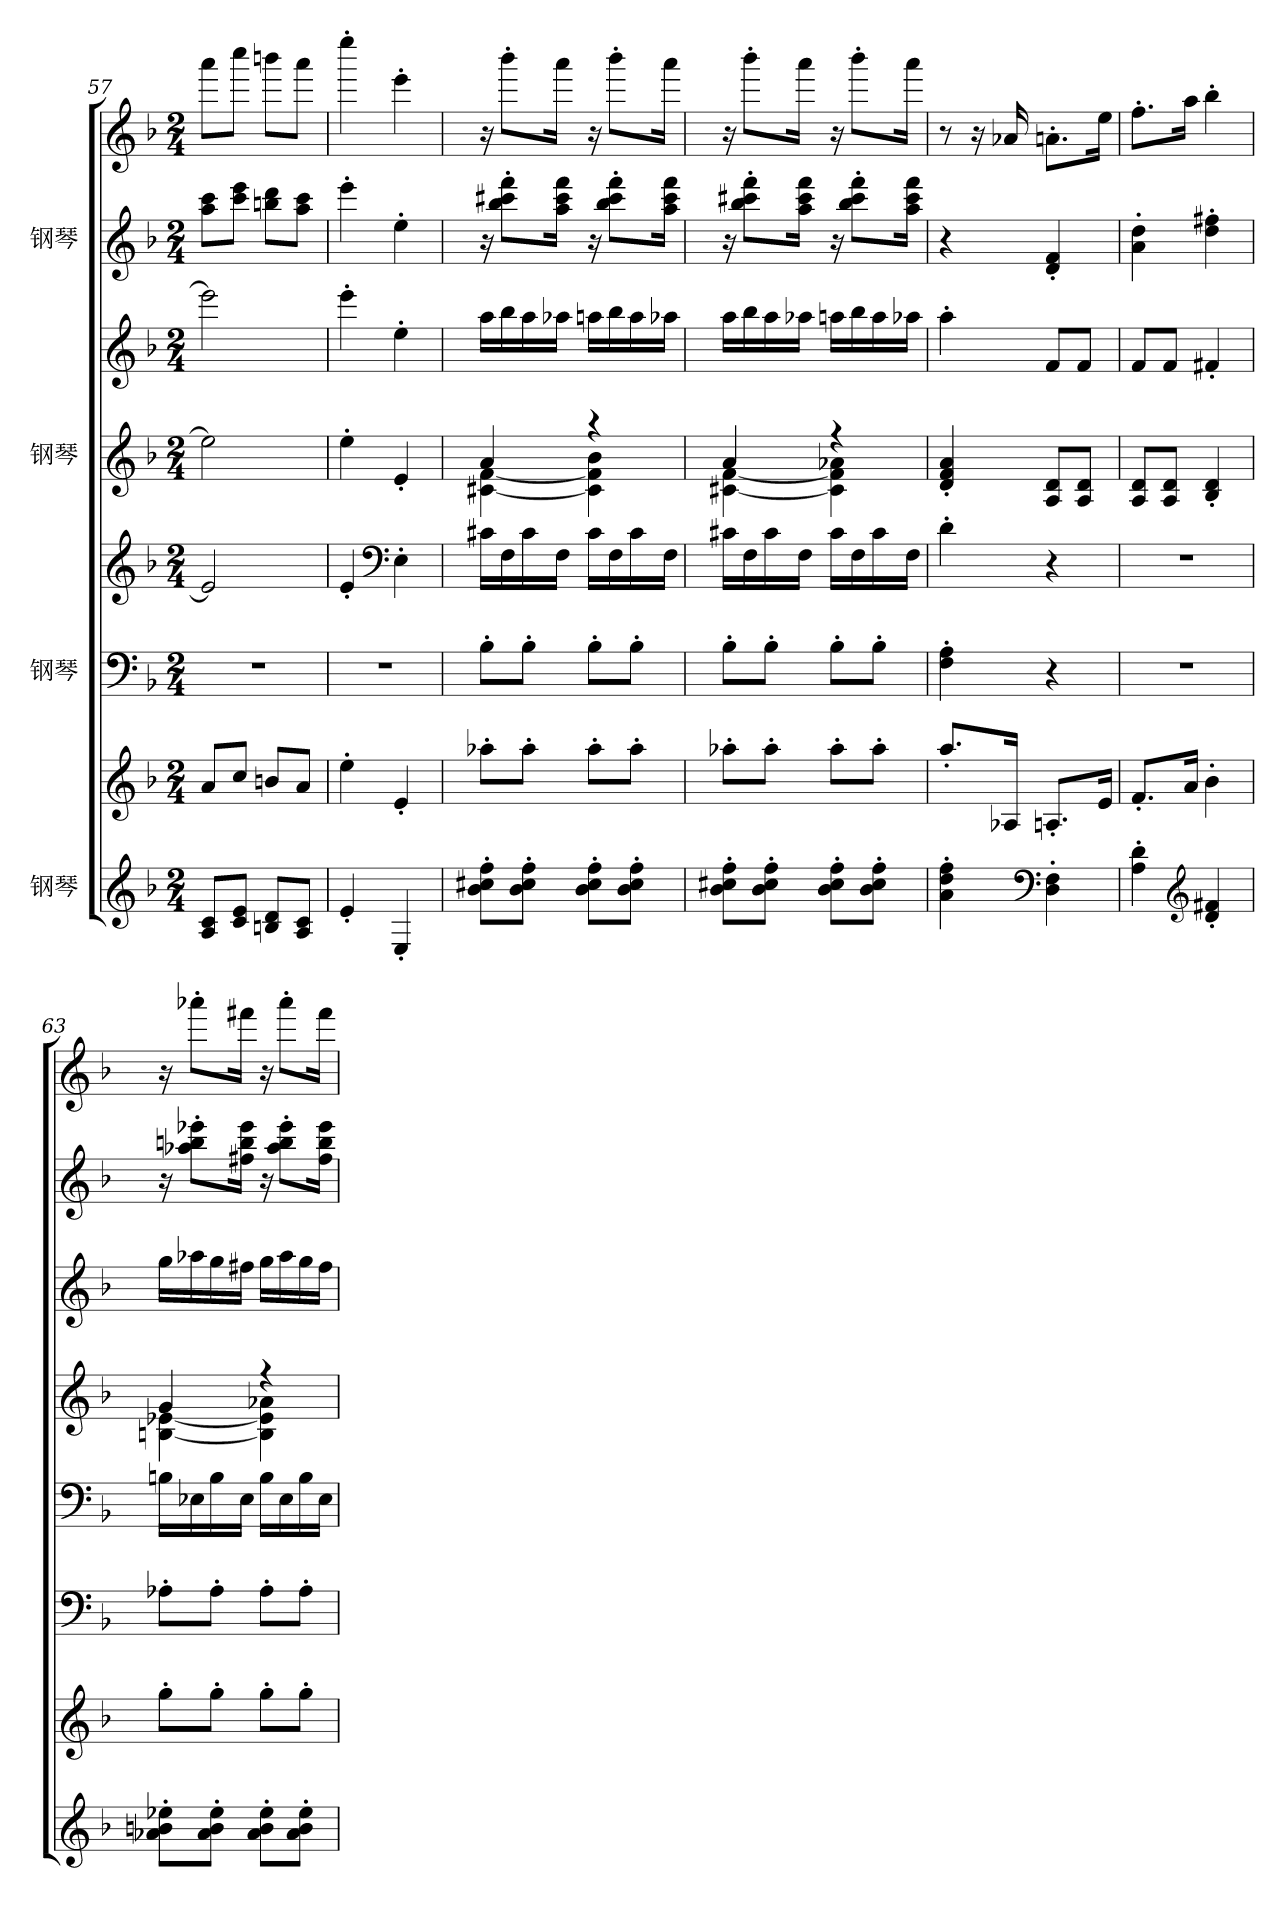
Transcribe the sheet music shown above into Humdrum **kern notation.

**kern	**kern	**kern	**kern	**kern	**kern	**kern	**kern
*part4	*part4	*part3	*part3	*part2	*part2	*part1	*part1
*staff8	*staff7	*staff6	*staff5	*staff4	*staff3	*staff2	*staff1
*I"钢琴	*	*I"钢琴	*	*I"钢琴	*	*I"钢琴	*
!!LO:PB:g=z
*clefG2	*clefG2	*clefF4	*clefG2	*clefG2	*clefG2	*clefG2	*clefG2
*k[b-]	*k[b-]	*k[b-]	*k[b-]	*k[b-]	*k[b-]	*k[b-]	*k[b-]
*M2/4	*M2/4	*M2/4	*M2/4	*M2/4	*M2/4	*M2/4	*M2/4
=57	=57	=57	=57	=57	=57	=57	=57
8A/ 8c/L	8a/L	2r	2e/]	2ee\]	2eee\]	8aa\ 8ccc\L	8aaa\L
8c/ 8e/J	8cc/J	.	.	.	.	8ccc\ 8eee\J	8cccc\J
8Bn/ 8d/L	8bn/L	.	.	.	.	8bbn\ 8ddd\L	8bbbn\L
8A/ 8c/J	8a/J	.	.	.	.	8aa\ 8ccc\J	8aaa\J
=58	=58	=58	=58	=58	=58	=58	=58
4e'/	4ee'\	2r	4e'/	4ee'\	4eee'\	4eee'\	4eeee'\
*	*	*	*clefF4	*	*	*	*
4E'/	4e'/	.	4E'\	4e'/	4ee'\	4ee'\	4eee'\
=59	=59	=59	=59	=59	=59	=59	=59
*	*	*	*	*^	*	*	*
8b-\' 8cc#X\' 8ff\'L	8aa-X'\L	8B-'\L	16c#X\LL	4a/	[4c#X\ [4f\	16aa\LL	16r	16r
.	.	.	16F\	.	.	16bb-\	8bb-\' 8ccc#X\' 8fff\'L	8bbb-'\L
8b-\' 8cc#\' 8ff\'J	8aa-'\J	8B-'\J	16c#\	.	.	16aa\	.	.
.	.	.	16F\JJ	.	.	16aa-X\JJ	16aa\ 16ccc#\ 16fff\Jk	16aaa\Jk
8b-\' 8cc#\' 8ff\'L	8aa-'\L	8B-'\L	16c#\LL	4r	4c#\] 4f\] 4b-\	16aan\LL	16r	16r
.	.	.	16F\	.	.	16bb-\	8bb-\' 8ccc#\' 8fff\'L	8bbb-'\L
8b-\' 8cc#\' 8ff\'J	8aa-'\J	8B-'\J	16c#\	.	.	16aa\	.	.
.	.	.	16F\JJ	.	.	16aa-X\JJ	16aa\ 16ccc#\ 16fff\Jk	16aaa\Jk
=60	=60	=60	=60	=60	=60	=60	=60	=60
8b-\' 8cc#X\' 8ff\'L	8aa-X'\L	8B-'\L	16c#X\LL	4a/	[4c#X\ [4f\	16aa\LL	16r	16r
.	.	.	16F\	.	.	16bb-\	8bb-\' 8ccc#X\' 8fff\'L	8bbb-'\L
8b-\' 8cc#\' 8ff\'J	8aa-'\J	8B-'\J	16c#\	.	.	16aa\	.	.
.	.	.	16F\JJ	.	.	16aa-X\JJ	16aa\ 16ccc#\ 16fff\Jk	16aaa\Jk
8b-\' 8cc#\' 8ff\'L	8aa-'\L	8B-'\L	16c#\LL	4r	4c#\] 4f\] 4a-X\	16aan\LL	16r	16r
.	.	.	16F\	.	.	16bb-\	8bb-\' 8ccc#\' 8fff\'L	8bbb-'\L
8b-\' 8cc#\' 8ff\'J	8aa-'\J	8B-'\J	16c#\	.	.	16aa\	.	.
.	.	.	16F\JJ	.	.	16aa-X\JJ	16aa\ 16ccc#\ 16fff\Jk	16aaa\Jk
*	*	*	*	*v	*v	*	*	*
!!LO:PB:g=z
=61	=61	=61	=61	=61	=61	=61	=61
4a\' 4dd\' 4ff\'	8.aa'/L	4F\' 4A\'	4d'\	4d/' 4f/' 4a/'	4aa'\	4r	8r
.	.	.	.	.	.	.	16r
.	16A-X/Jk	.	.	.	.	.	16a-X/
*clefF4	*	*	*	*	*	*	*
4D\' 4F\'	8.An'/L	4r	4r	8A/ 8d/L	8f/L	4d/' 4f/'	8.an'\L
.	.	.	.	8A/ 8d/J	8f/J	.	.
.	16e/Jk	.	.	.	.	.	16ee\Jk
=62	=62	=62	=62	=62	=62	=62	=62
4A\' 4d\'	8.f'/L	2r	2r	8A/ 8d/L	8f/L	4a\' 4dd\'	8.ff'\L
.	.	.	.	8A/ 8d/J	8f/J	.	.
.	16a/Jk	.	.	.	.	.	16aa\Jk
*clefG2	*	*	*	*	*	*	*
4d/' 4f#X/'	4b-'\	.	.	4B-/' 4d/'	4f#X'/	4dd\' 4ff#X\'	4bb-'\
=63	=63	=63	=63	=63	=63	=63	=63
*	*	*	*	*^	*	*	*
8a-X\' 8bn\' 8ee-X\'L	8gg'\L	8A-X'\L	16Bn\LL	4g/	[4Bn\ [4e-X\	16gg\LL	16r	16r
.	.	.	16E-X\	.	.	16aa-X\	8aa-X\' 8bbn\' 8eee-X\'L	8aaa-X'\L
8a-\' 8b\' 8ee-\'J	8gg'\J	8A-'\J	16B\	.	.	16gg\	.	.
.	.	.	16E-\JJ	.	.	16ff#X\JJ	16ff#X\ 16bb\ 16eee-\Jk	16fff#X\Jk
8a-\' 8b\' 8ee-\'L	8gg'\L	8A-'\L	16B\LL	4r	4B\] 4e-\] 4a-X\	16gg\LL	16r	16r
.	.	.	16E-\	.	.	16aa-\	8aa-\' 8bb\' 8eee-\'L	8aaa-'\L
8a-\' 8b\' 8ee-\'J	8gg'\J	8A-'\J	16B\	.	.	16gg\	.	.
.	.	.	16E-\JJ	.	.	16ff#\JJ	16ff#\ 16bb\ 16eee-\Jk	16fff#\Jk
*	*	*	*	*v	*v	*	*	*
=	=	=	=	=	=	=	=
*-	*-	*-	*-	*-	*-	*-	*-
